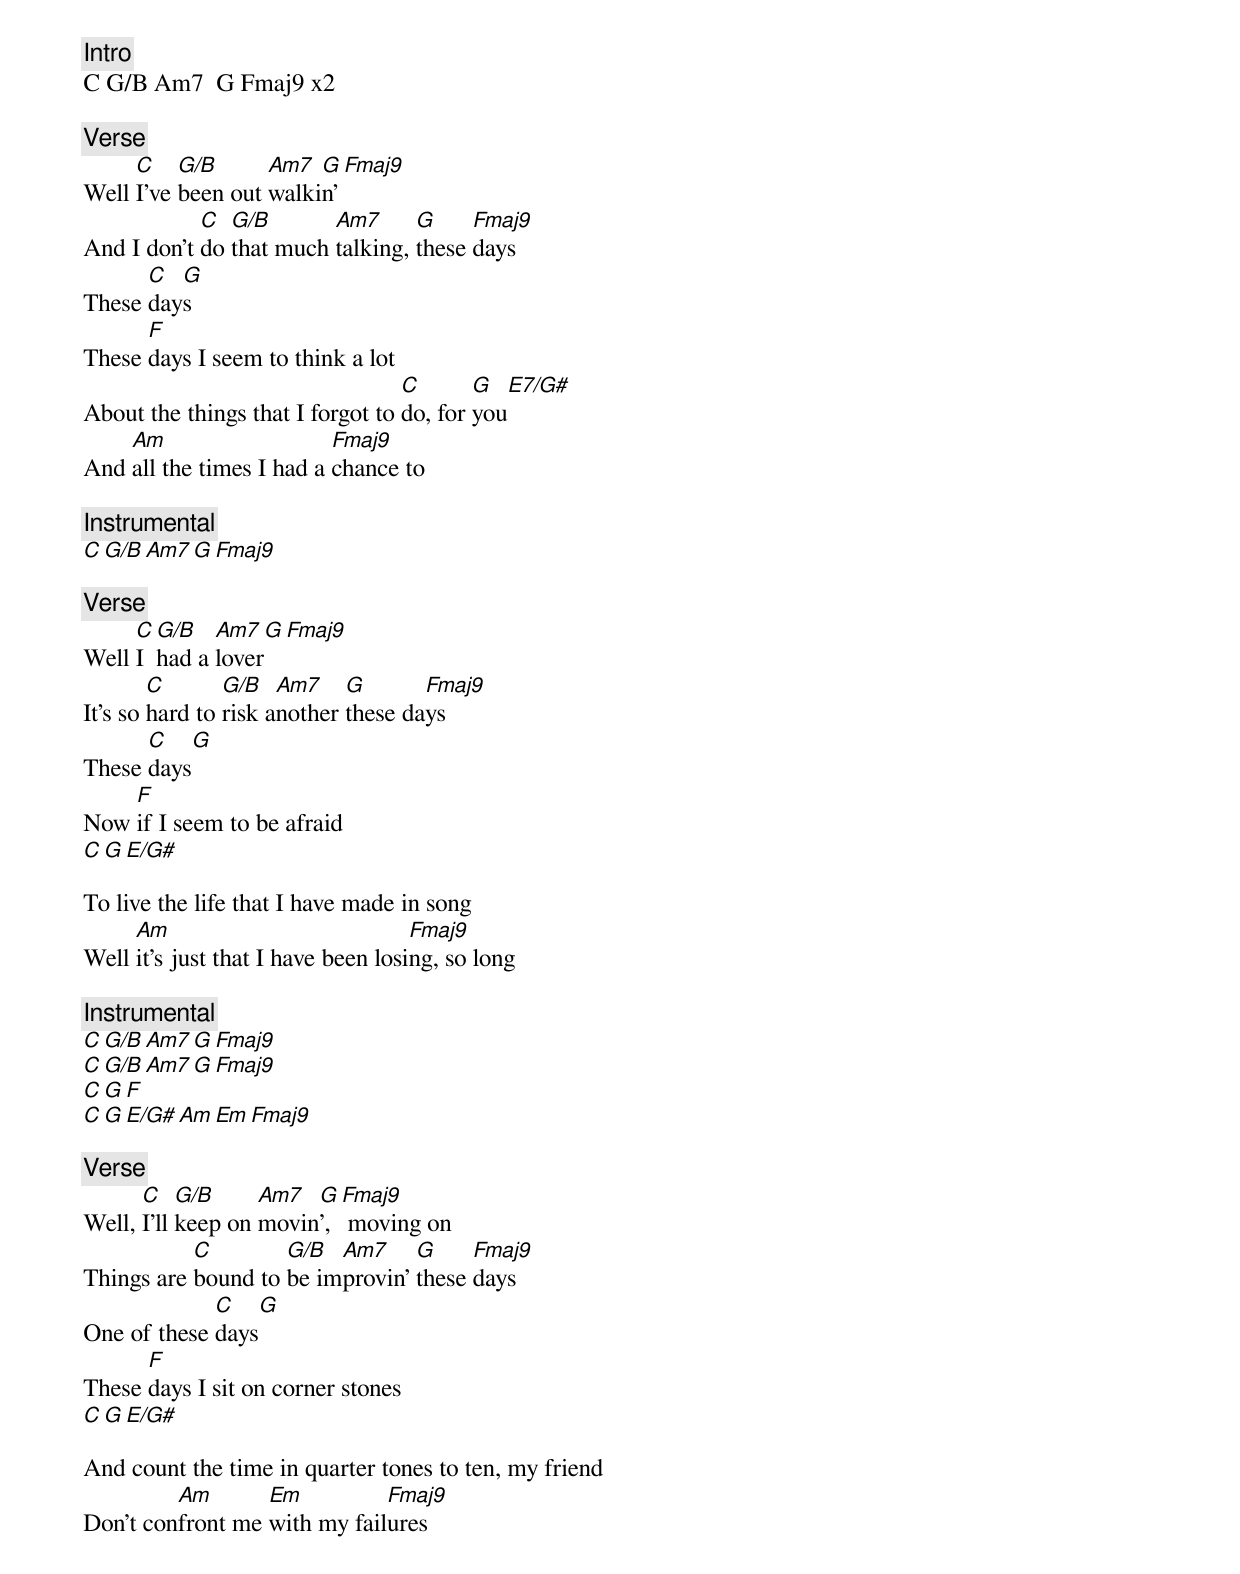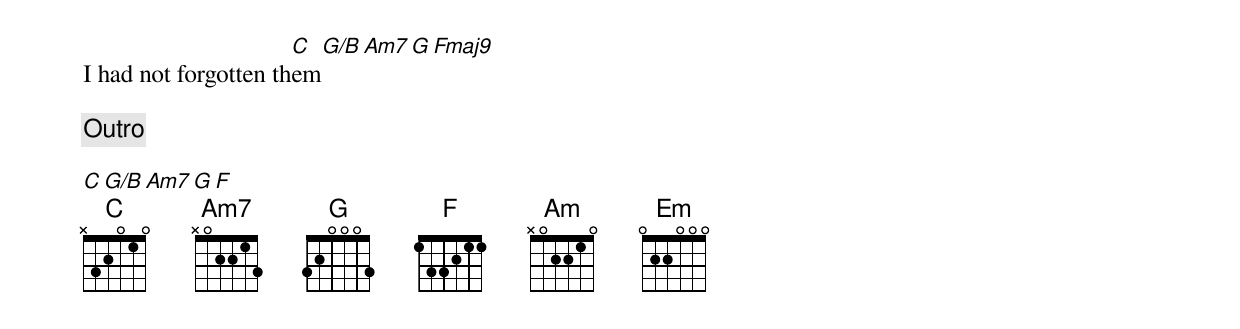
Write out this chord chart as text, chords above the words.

[Intro]
C G/B Am7  G Fmaj9 x2

[Verse]
     C    G/B      Am7  G Fmaj9
Well I've been out walkin'
            C  G/B       Am7      G     Fmaj9
And I don't do that much talking, these days
      C  G
These days
      F
These days I seem to think a lot
                                  C       G  E7/G#
About the things that I forgot to do, for you
    Am                    Fmaj9
And all the times I had a chance to

[Instrumental]
C G/B Am7  G Fmaj9

[Verse]
     C G/B   Am7  G Fmaj9
Well I had a lover
        C       G/B   Am7    G       Fmaj9
It's so hard to risk another these days
      C   G
These days
    F
Now if I seem to be afraid
                                     C   G E/G#

To live the life that I have made in song
     Am                             Fmaj9
Well it's just that I have been losing, so long

[Instrumental]
C G/B Am7  G Fmaj9
C G/B Am7  G Fmaj9
C  G  F
C  G E/G# Am Em Fmaj9

[Verse]
      C    G/B     Am7  G Fmaj9
Well, I'll keep on movin', moving on
           C        G/B  Am7     G     Fmaj9
Things are bound to be improvin' these days
             C   G
One of these days
      F
These days I sit on corner stones
                                       C       G      E/G#

And count the time in quarter tones to ten, my friend
         Am       Em          Fmaj9
Don't confront me with my failures
                      C G/B Am7  G Fmaj9
I had not forgotten them

[Outro]

C G/B Am7  G F
